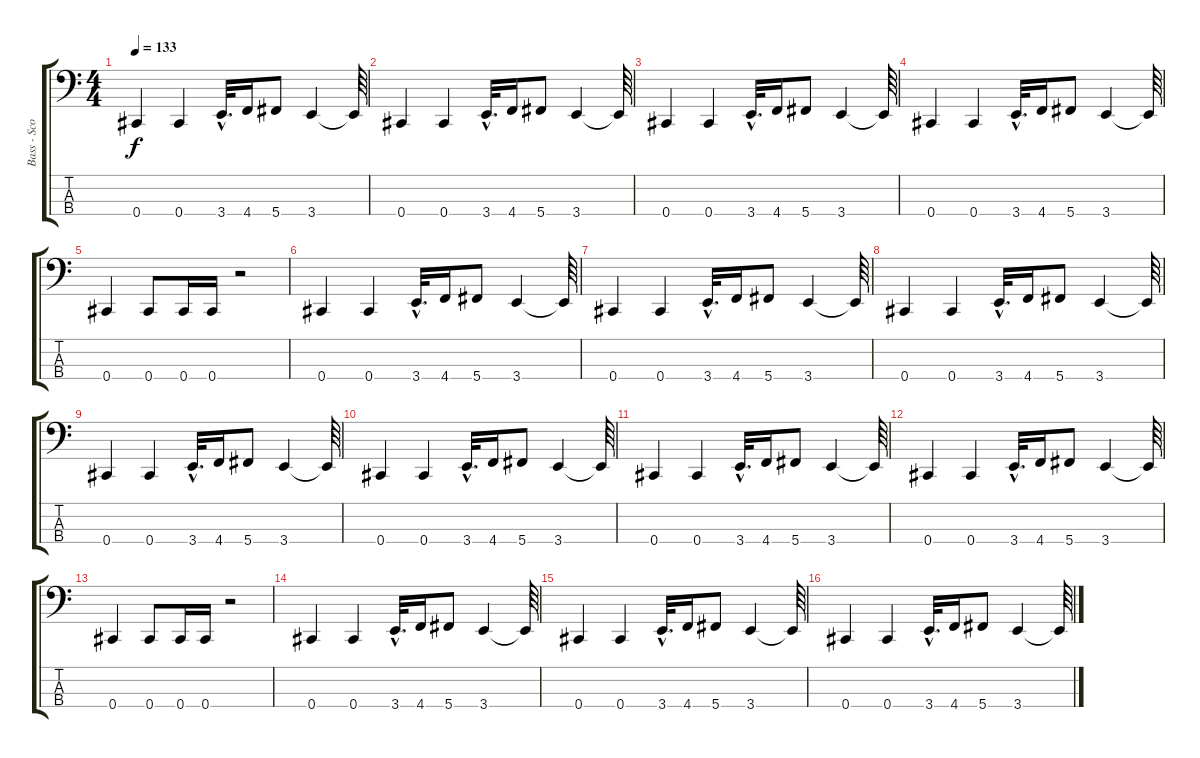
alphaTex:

\track ("Bass - Scott Lucas" "Bass - Sco") {instrument fretlessbass}
\staff {score tabs}
\tuning (Gb2 Db2 Ab1 Db1) {hide}
\ts (4 4)
\tempo 133
\clef f4
\ks c
0.4.4{dy f} 0.4.4 3.4{hac}.32{d} 4.4.16 5.4.8 3.4.4 3.4{t}.64 |
0.4.4 0.4.4 3.4{hac}.32{d} 4.4.16 5.4.8 3.4.4 3.4{t}.64 |
0.4.4 0.4.4 3.4{hac}.32{d} 4.4.16 5.4.8 3.4.4 3.4{t}.64 |
0.4.4 0.4.4 3.4{hac}.32{d} 4.4.16 5.4.8 3.4.4 3.4{t}.64 |
0.4.4 0.4.8 0.4.16 0.4.16 r.2 |
0.4.4 0.4.4 3.4{hac}.32{d} 4.4.16 5.4.8 3.4.4 3.4{t}.64 |
0.4.4 0.4.4 3.4{hac}.32{d} 4.4.16 5.4.8 3.4.4 3.4{t}.64 |
0.4.4 0.4.4 3.4{hac}.32{d} 4.4.16 5.4.8 3.4.4 3.4{t}.64 |
0.4.4 0.4.4 3.4{hac}.32{d} 4.4.16 5.4.8 3.4.4 3.4{t}.64 |
0.4.4 0.4.4 3.4{hac}.32{d} 4.4.16 5.4.8 3.4.4 3.4{t}.64 |
0.4.4 0.4.4 3.4{hac}.32{d} 4.4.16 5.4.8 3.4.4 3.4{t}.64 |
0.4.4 0.4.4 3.4{hac}.32{d} 4.4.16 5.4.8 3.4.4 3.4{t}.64 |
0.4.4 0.4.8 0.4.16 0.4.16 r.2 |
0.4.4 0.4.4 3.4{hac}.32{d} 4.4.16 5.4.8 3.4.4 3.4{t}.64 |
0.4.4 0.4.4 3.4{hac}.32{d} 4.4.16 5.4.8 3.4.4 3.4{t}.64 |
0.4.4 0.4.4 3.4{hac}.32{d} 4.4.16 5.4.8 3.4.4 3.4{t}.64
